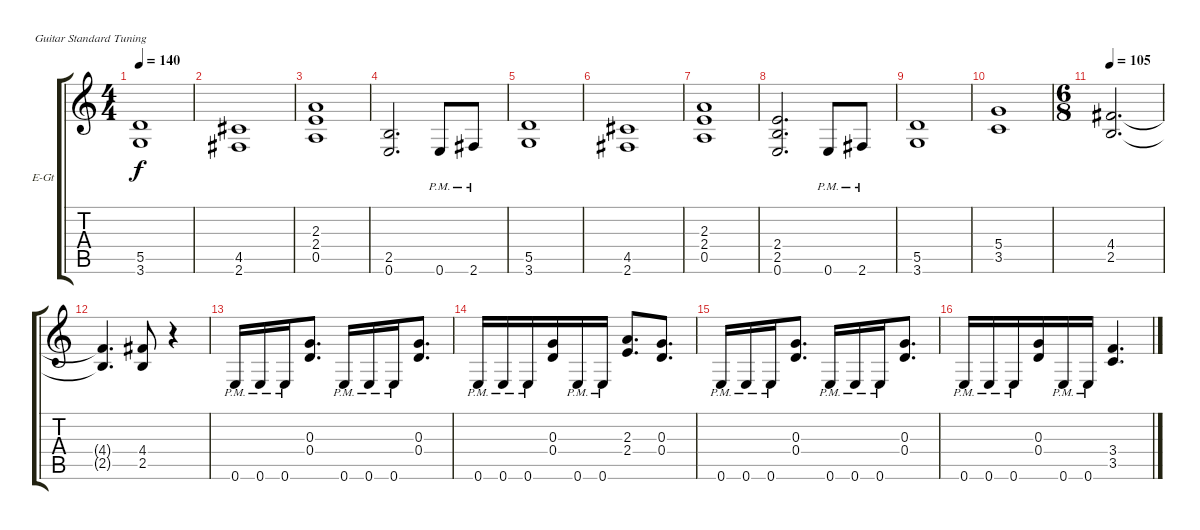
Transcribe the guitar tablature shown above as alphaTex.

\defaultSystemsLayout 4
\bracketExtendMode groupsimilarinstruments
\firstSystemTrackNameOrientation horizontal
\otherSystemsTrackNameOrientation horizontal
\track ("Herman Frank" "E-Gt") {instrument distortionguitar}
\staff {score tabs}
\tuning (E4 B3 G3 D3 A2 E2)
\ts (4 4)
\tempo 140
\clef g2
\ks c
(5.5 3.6).1{dy f} |
(4.5 2.6).1 |
(2.3 2.4 0.5).1 |
(2.5 0.6).2{d} 0.6{pm}.8 2.6{pm}.8 |
(5.5 3.6).1 |
(4.5 2.6).1 |
(2.3 2.4 0.5).1 |
(2.4 2.5 0.6).2{d} 0.6{pm}.8 2.6{pm}.8 |
(5.5 3.6).1 |
(5.4 3.5).1 |
\ts (6 8)
\tempo 105
(4.4 2.5).2{d} |
(4.4{t} 2.5{t}).4{d} (4.4 2.5).8 r.4 |
0.6{pm}.16 0.6{pm}.16 0.6{pm}.16 (0.3 0.4).8{d} 0.6{pm}.16 0.6{pm}.16 0.6{pm}.16 (0.3 0.4).8{d} |
0.6{pm}.16 0.6{pm}.16 0.6{pm}.16 (0.3 0.4).16 0.6{pm}.16 0.6{pm}.16 (2.4 2.3).8{d} (0.4 0.3).8{d} |
0.6{pm}.16 0.6{pm}.16 0.6{pm}.16 (0.3 0.4).8{d} 0.6{pm}.16 0.6{pm}.16 0.6{pm}.16 (0.3 0.4).8{d} |
0.6{pm}.16 0.6{pm}.16 0.6{pm}.16 (0.3 0.4).16 0.6{pm}.16 0.6{pm}.16 (3.4 3.5).4{d}
